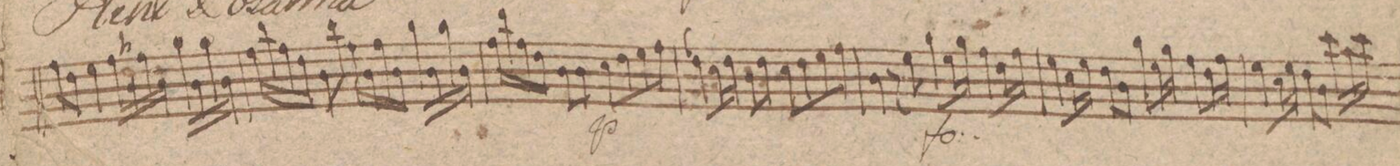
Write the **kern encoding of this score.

**kern	**dynam
*I"Violino Primo	*
*clefG2	*
*k[f#c#g#d#]	*
*met(c)	*
*M4/4	*
8ff#\L	.
8dd#\J	.
4ee\	.
16ff#\LL	.
16b\	.
16ff#\	.
16b\JJ	.
16gg#\LL	.
16b\	.
16gg#\	.
16b\JJ	.
=19	=19
16ff#\LL	.
16bb\	.
16ff#\	.
16dd#\JJ	.
8b\L	.
8bb\J	.
16ff#\LL	.
16b\	.
16ff#\	.
16b\JJ	.
16gg#\LL	.
16b\	.
16gg#\	.
16b\JJ	.
=20	=20
16ff#\LL	.
16bb\	.
16ff#\	.
16dd#\JJ	.
8b\L	.
8b\J	.
8cc#\L	p
8dd#\	.
8ee\	.
8ff#\J	.
=21	=21
8qqee/	.
8dd#\L	.
16cc#\L	.
16dd#\JJ	.
8b\L	.
8dd#\J	.
8cc#\L	.
8dd#\	.
8ee\	.
8ff#\J	.
=22	=22
4b\	.
8r	.
8ee\	.
8gg#\L	f
16ee\L	.
16gg#\JJ	.
8ff#\L	.
16dd#\L	.
16ff#\JJ	.
=23	=23
8ee\L	.
16cc#\L	.
16ee\JJ	.
8dd#\L	.
8b\J	.
8gg#\L	.
16ee\L	.
16gg#\JJ	.
8ff#\L	.
16dd#\L	.
16ff#\JJ	.
=24	=24
8ee\L	.
16cc#\L	.
16ee\JJ	.
8dd#\L	.
8b\J	.
8ccc#\L	.
16aa\L	.
16ccc#\JJ	.
*-	*-
